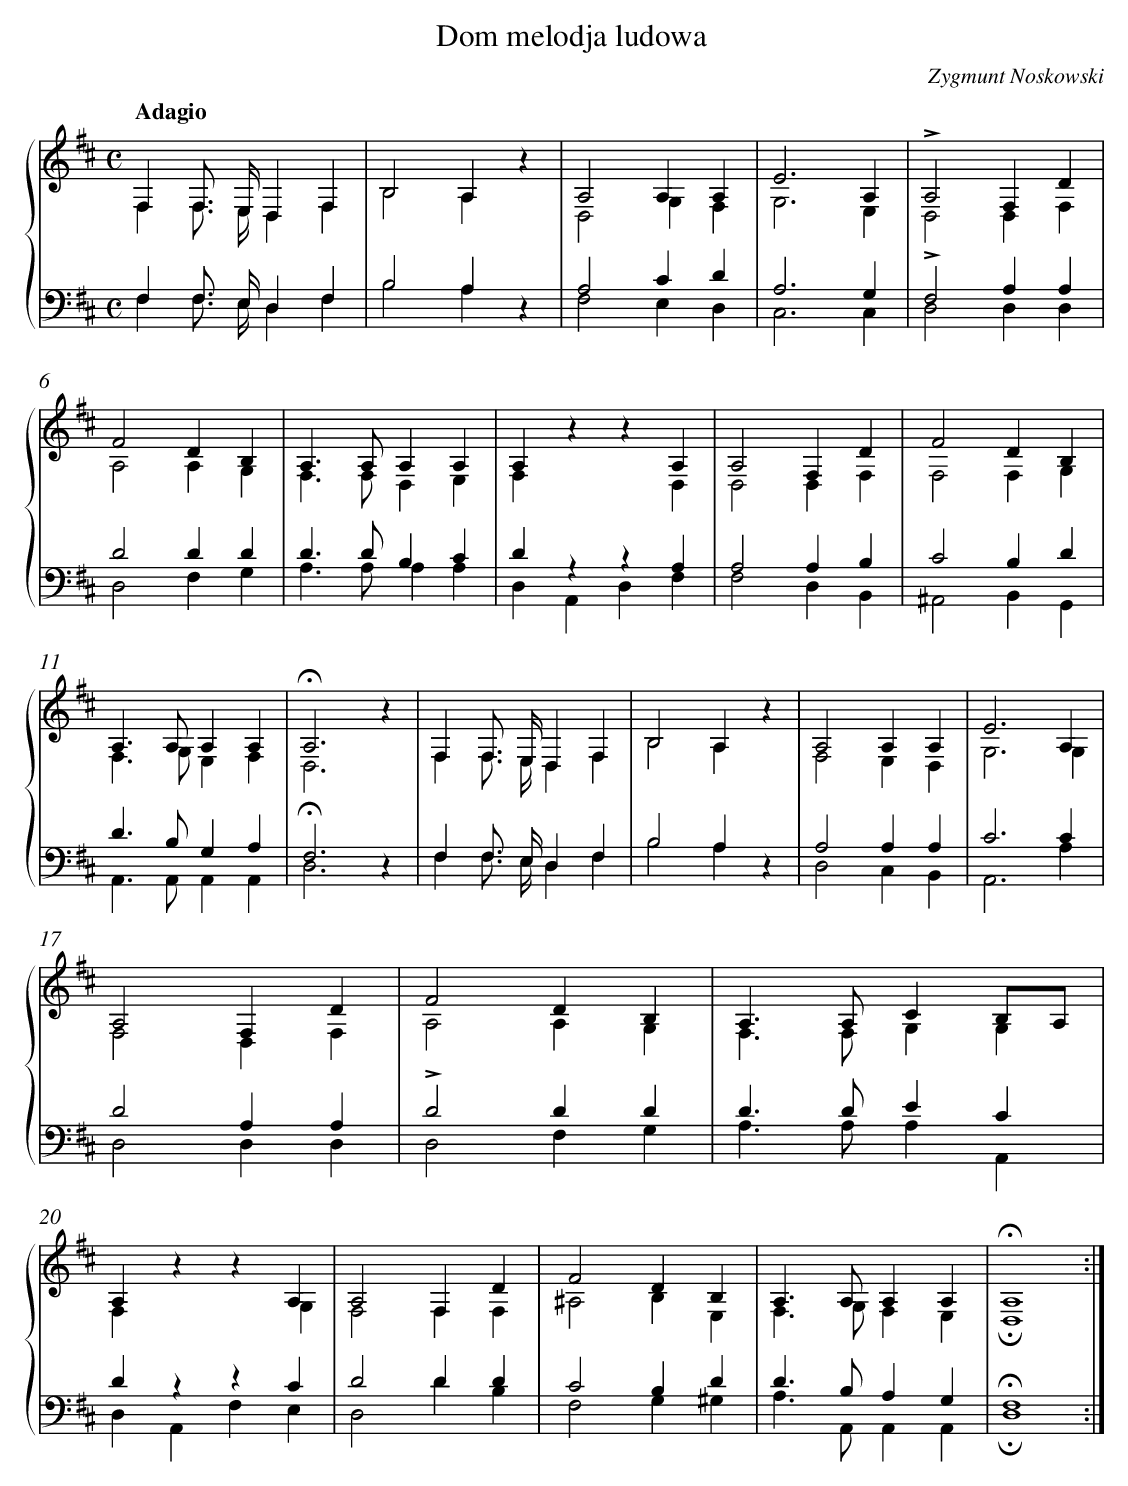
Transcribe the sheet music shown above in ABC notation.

X:1
T: Dom melodja ludowa
C: Zygmunt Noskowski
L: 1/4
M: C
Q: "Adagio"
%%staves {1 2}
V: 1 clef=treble
V: 2 clef=bass
K: D
[V:1] F,F,/> E,/D,F, & F,F,/> E,/D,F, |
[V:2] F,F,/> E,/D,F, & F,F,/> E,/D,F, |
[V:1] B,2A,z & B,2A,x |
[V:2] B,2A,z & B,2A,x |
[V:1] A,2A,A, & D,2G,F, |
[V:2] A,2CD & F,2E,D, |
[V:1] E3A, & G,3E, |
[V:2] A,3G, & C,3C, |
[V:1] !accent!A,2F,D & D,2D,F, |
[V:2] !accent!F,2A,A, & D,2D,D, |
[V:1] F2DB, & A,2A,G, |
[V:2] D2DD & D,2F,G, |
[V:1] A,>A,A,A, & F,>F,D,E, |
[V:2] D>DB,C & A,>A,A,A, |
[V:1] A,zzA, & F,zzD, |
[V:2] DzzA, & D,A,,D,F, |
[V:1] A,2F,D & D,2D,F, |
[V:2] A,2A,B, & F,2D,B,, |
[V:1] F2DB, & F,2F,G, |
[V:2] C2B,D & ^A,,2B,,G,, |
[V:1] A,>A,A,A, & F,>G,E,F, |
[V:2] D>B,G,A, & A,,>A,,A,,A,, |
[V:1] !fermata!A,3z & D,3x |
[V:2] !fermata!F,3z & D,3x |
[V:1] F,F,/> E,/D,F, & F,F,/> E,/D,F, |
[V:2] F,F,/> E,/D,F, & F,F,/> E,/D,F, |
[V:1] B,2A,z & B,2A,x |
[V:2] B,2A,z & B,2A,x |
[V:1] A,2A,A, & F,2E,D, |
[V:2] A,2A,A, & D,2C,B,, |
[V:1] E3A, & G,3G, |
[V:2] C3C & A,,3A, |
[V:1] A,2F,D & F,2D,F, |
[V:2] D2A,A, & D,2D,D, |
[V:1] F2DB, & A,2A,G, |
[V:2] !accent!D2DD & D,2F,G, |
[V:1] A,>A,CB,/A,/ & F,>F,G,G, |
[V:2] D>DEC & A,>A,A,A,, |
[V:1] A,zzA, & F,zzG, |
[V:2] DzzC & D,A,,F,E, |
[V:1] A,2F,D & F,2F,F, |
[V:2] D2DD & D,2DB, |
[V:1] F2DB, & ^A,2B,E, |
[V:2] C2B,D & F,2G,^G, |
[V:1] A,>A,A,A, & F,>G,F,E, |
[V:2] D>B,A,G, & A,>A,,A,,A,, |
[V:1] !fermata!A,4 & !fermata!D,4 :|]
[V:2] !fermata!F,4 & !fermata!D,4 :|]
